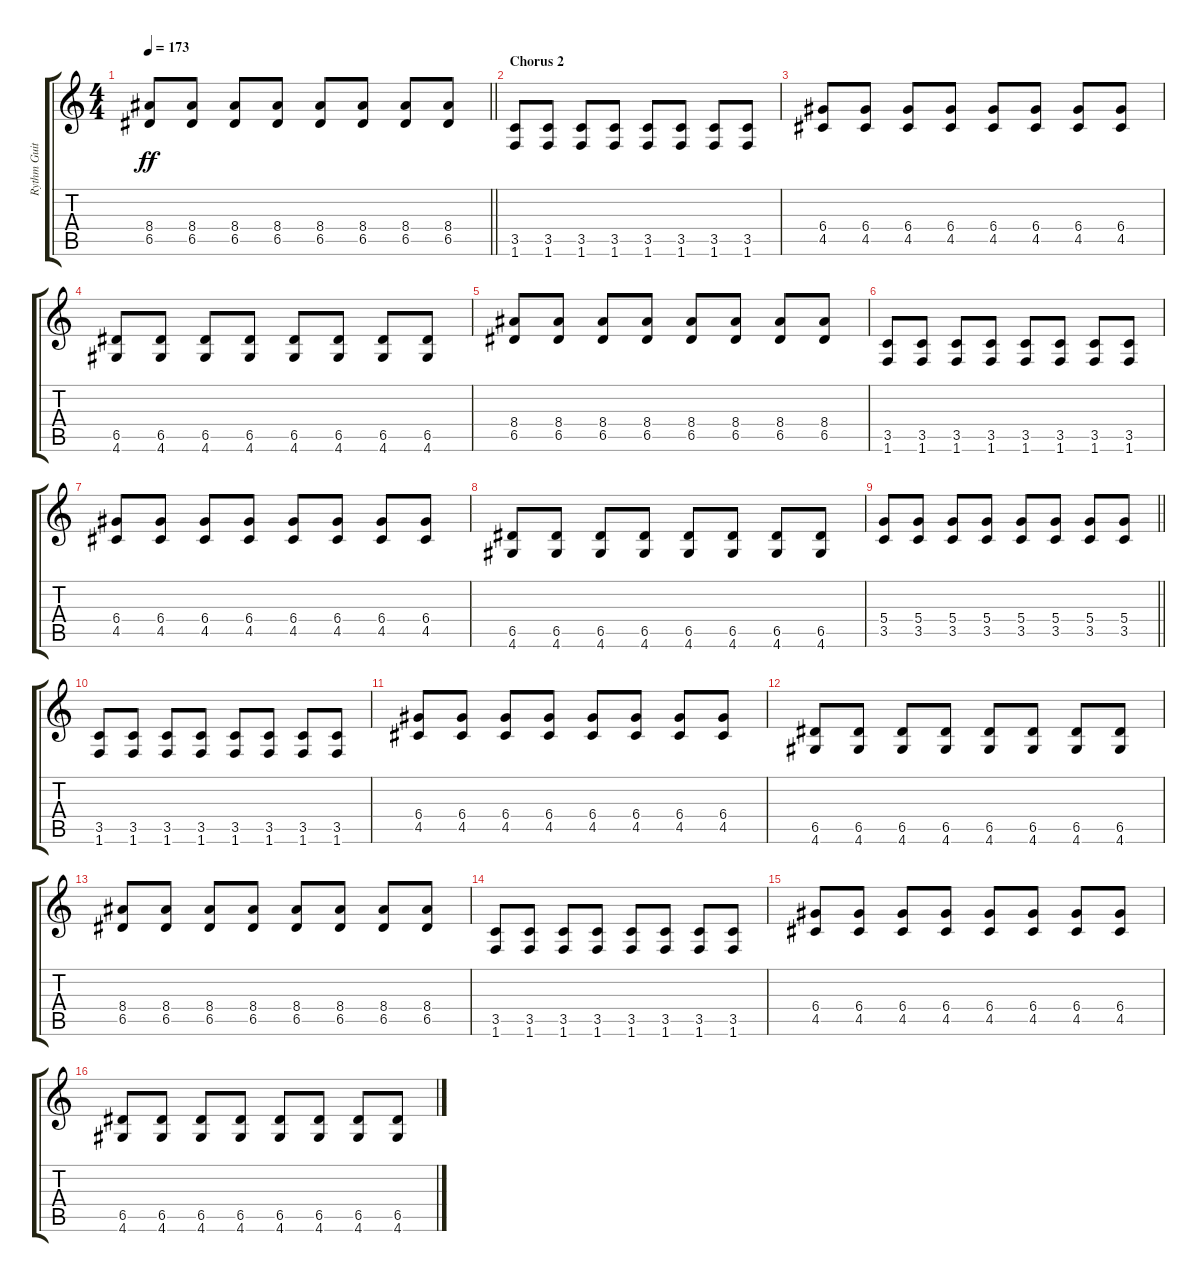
\track ("Rythm Guitar" "Rythm Guit") {instrument distortionguitar}
\staff {score tabs}
\tuning (E4 B3 G3 D3 A2 E2) {hide}
\ts (4 4)
\tempo 173
\clef g2
\barLineRight lightlight
\ks c
(8.4 6.5).8{dy ff} (8.4 6.5).8 (8.4 6.5).8 (8.4 6.5).8 (8.4 6.5).8 (8.4 6.5).8 (8.4 6.5).8 (8.4 6.5).8 |
\section ("" "Chorus 2")
(3.5 1.6).8 (3.5 1.6).8 (3.5 1.6).8 (3.5 1.6).8 (3.5 1.6).8 (3.5 1.6).8 (3.5 1.6).8 (3.5 1.6).8 |
(6.4 4.5).8 (6.4 4.5).8 (6.4 4.5).8 (6.4 4.5).8 (6.4 4.5).8 (6.4 4.5).8 (6.4 4.5).8 (6.4 4.5).8 |
(6.5 4.6).8 (6.5 4.6).8 (6.5 4.6).8 (6.5 4.6).8 (6.5 4.6).8 (6.5 4.6).8 (6.5 4.6).8 (6.5 4.6).8 |
(8.4 6.5).8 (8.4 6.5).8 (8.4 6.5).8 (8.4 6.5).8 (8.4 6.5).8 (8.4 6.5).8 (8.4 6.5).8 (8.4 6.5).8 |
(3.5 1.6).8 (3.5 1.6).8 (3.5 1.6).8 (3.5 1.6).8 (3.5 1.6).8 (3.5 1.6).8 (3.5 1.6).8 (3.5 1.6).8 |
(6.4 4.5).8 (6.4 4.5).8 (6.4 4.5).8 (6.4 4.5).8 (6.4 4.5).8 (6.4 4.5).8 (6.4 4.5).8 (6.4 4.5).8 |
(6.5 4.6).8 (6.5 4.6).8 (6.5 4.6).8 (6.5 4.6).8 (6.5 4.6).8 (6.5 4.6).8 (6.5 4.6).8 (6.5 4.6).8 |
\barLineRight lightlight
(5.4 3.5).8 (5.4 3.5).8 (5.4 3.5).8 (5.4 3.5).8 (5.4 3.5).8 (5.4 3.5).8 (5.4 3.5).8 (5.4 3.5).8 |
(3.5 1.6).8 (3.5 1.6).8 (3.5 1.6).8 (3.5 1.6).8 (3.5 1.6).8 (3.5 1.6).8 (3.5 1.6).8 (3.5 1.6).8 |
(6.4 4.5).8 (6.4 4.5).8 (6.4 4.5).8 (6.4 4.5).8 (6.4 4.5).8 (6.4 4.5).8 (6.4 4.5).8 (6.4 4.5).8 |
(6.5 4.6).8 (6.5 4.6).8 (6.5 4.6).8 (6.5 4.6).8 (6.5 4.6).8 (6.5 4.6).8 (6.5 4.6).8 (6.5 4.6).8 |
(8.4 6.5).8 (8.4 6.5).8 (8.4 6.5).8 (8.4 6.5).8 (8.4 6.5).8 (8.4 6.5).8 (8.4 6.5).8 (8.4 6.5).8 |
(3.5 1.6).8 (3.5 1.6).8 (3.5 1.6).8 (3.5 1.6).8 (3.5 1.6).8 (3.5 1.6).8 (3.5 1.6).8 (3.5 1.6).8 |
(6.4 4.5).8 (6.4 4.5).8 (6.4 4.5).8 (6.4 4.5).8 (6.4 4.5).8 (6.4 4.5).8 (6.4 4.5).8 (6.4 4.5).8 |
(6.5 4.6).8 (6.5 4.6).8 (6.5 4.6).8 (6.5 4.6).8 (6.5 4.6).8 (6.5 4.6).8 (6.5 4.6).8 (6.5 4.6).8
